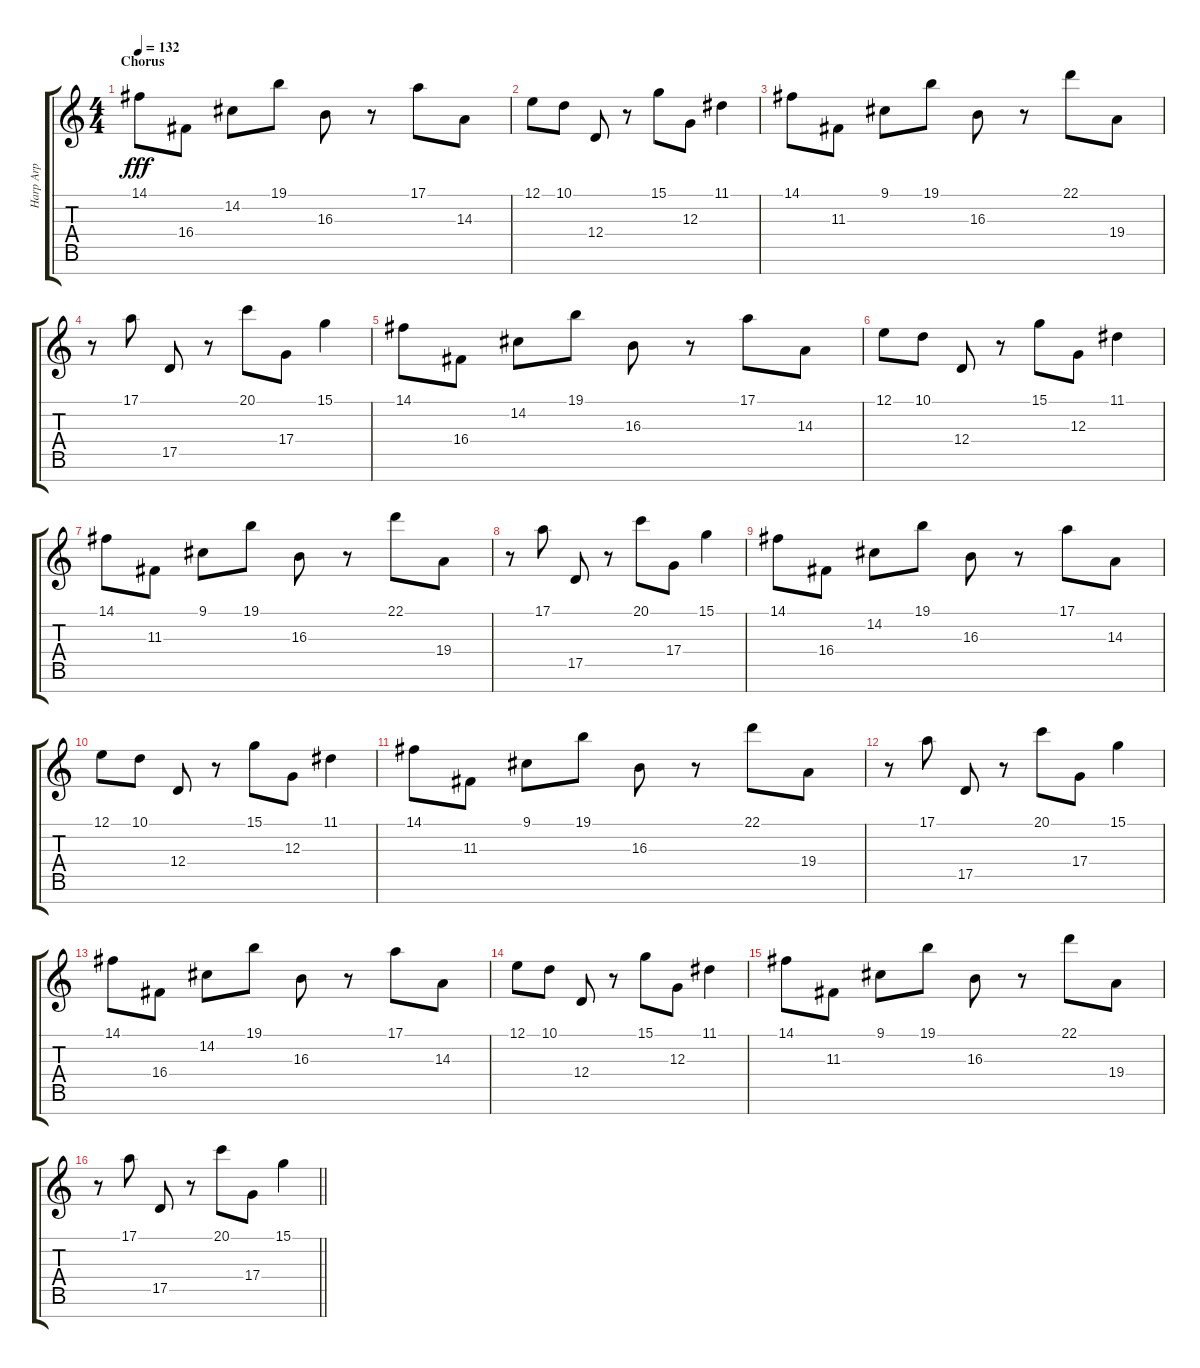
\track ("Harp Arp" "Harp Arp") {instrument orchestralharp}
\staff {score tabs}
\tuning (E4 B3 G3 D3 A2 E2 B1) {hide}
\ts (4 4)
\section ("" "Chorus")
\tempo 132
\clef g2
\ks c
14.1.8{dy fff} 16.4.8 14.2.8 19.1.8 16.3.8 r.8 17.1.8 14.3.8 |
12.1.8 10.1.8 12.4.8 r.8 15.1.8 12.3.8 11.1.4 |
14.1.8 11.3.8 9.1.8 19.1.8 16.3.8 r.8 22.1.8 19.4.8 |
r.8 17.1.8 17.5.8 r.8 20.1.8 17.4.8 15.1.4 |
14.1.8 16.4.8 14.2.8 19.1.8 16.3.8 r.8 17.1.8 14.3.8 |
12.1.8 10.1.8 12.4.8 r.8 15.1.8 12.3.8 11.1.4 |
14.1.8 11.3.8 9.1.8 19.1.8 16.3.8 r.8 22.1.8 19.4.8 |
r.8 17.1.8 17.5.8 r.8 20.1.8 17.4.8 15.1.4 |
14.1.8 16.4.8 14.2.8 19.1.8 16.3.8 r.8 17.1.8 14.3.8 |
12.1.8 10.1.8 12.4.8 r.8 15.1.8 12.3.8 11.1.4 |
14.1.8 11.3.8 9.1.8 19.1.8 16.3.8 r.8 22.1.8 19.4.8 |
r.8 17.1.8 17.5.8 r.8 20.1.8 17.4.8 15.1.4 |
14.1.8 16.4.8 14.2.8 19.1.8 16.3.8 r.8 17.1.8 14.3.8 |
12.1.8 10.1.8 12.4.8 r.8 15.1.8 12.3.8 11.1.4 |
14.1.8 11.3.8 9.1.8 19.1.8 16.3.8 r.8 22.1.8 19.4.8 |
\barLineRight lightlight
r.8 17.1.8 17.5.8 r.8 20.1.8 17.4.8 15.1.4
